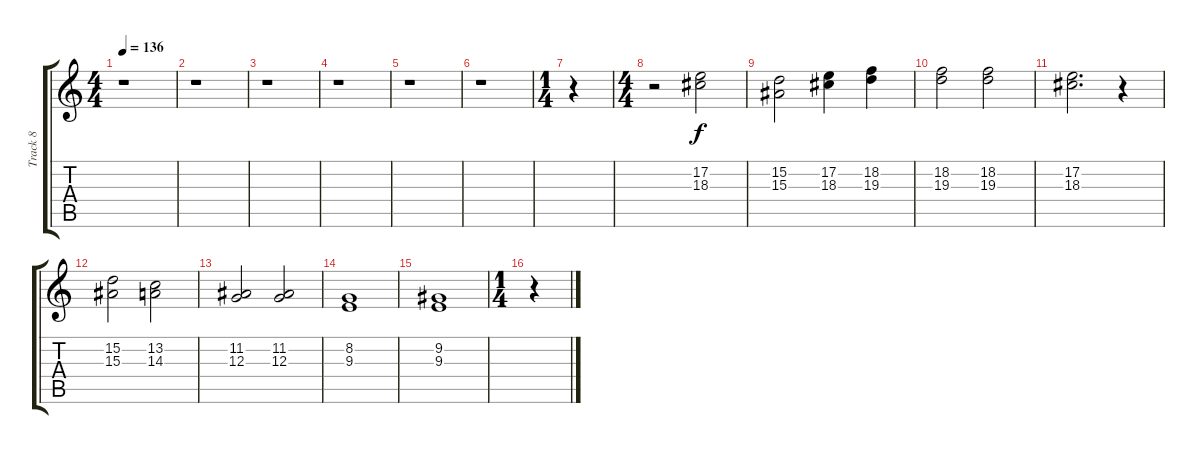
\track ("Track 8" "Track 8") {instrument whistle}
\staff {score tabs}
\tuning (E4 B3 G3 D3 A2 E2) {hide}
\ts (4 4)
\tempo 136
\clef g2
\ks c
r.1{dy f} |
r.1 |
r.1 |
r.1 |
r.1 |
r.1 |
\ts (1 4)
r.4 |
\ts (4 4)
r.2 (17.2 18.3).2 |
(15.2 15.3).2 (17.2 18.3).4 (18.2 19.3).4 |
(18.2 19.3).2 (18.2 19.3).2 |
(17.2 18.3).2{d} r.4 |
(15.2 15.3).2 (13.2 14.3).2 |
(11.2 12.3).2 (11.2 12.3).2 |
(8.2 9.3).1 |
(9.2 9.3).1 |
\ts (1 4)
r.4
